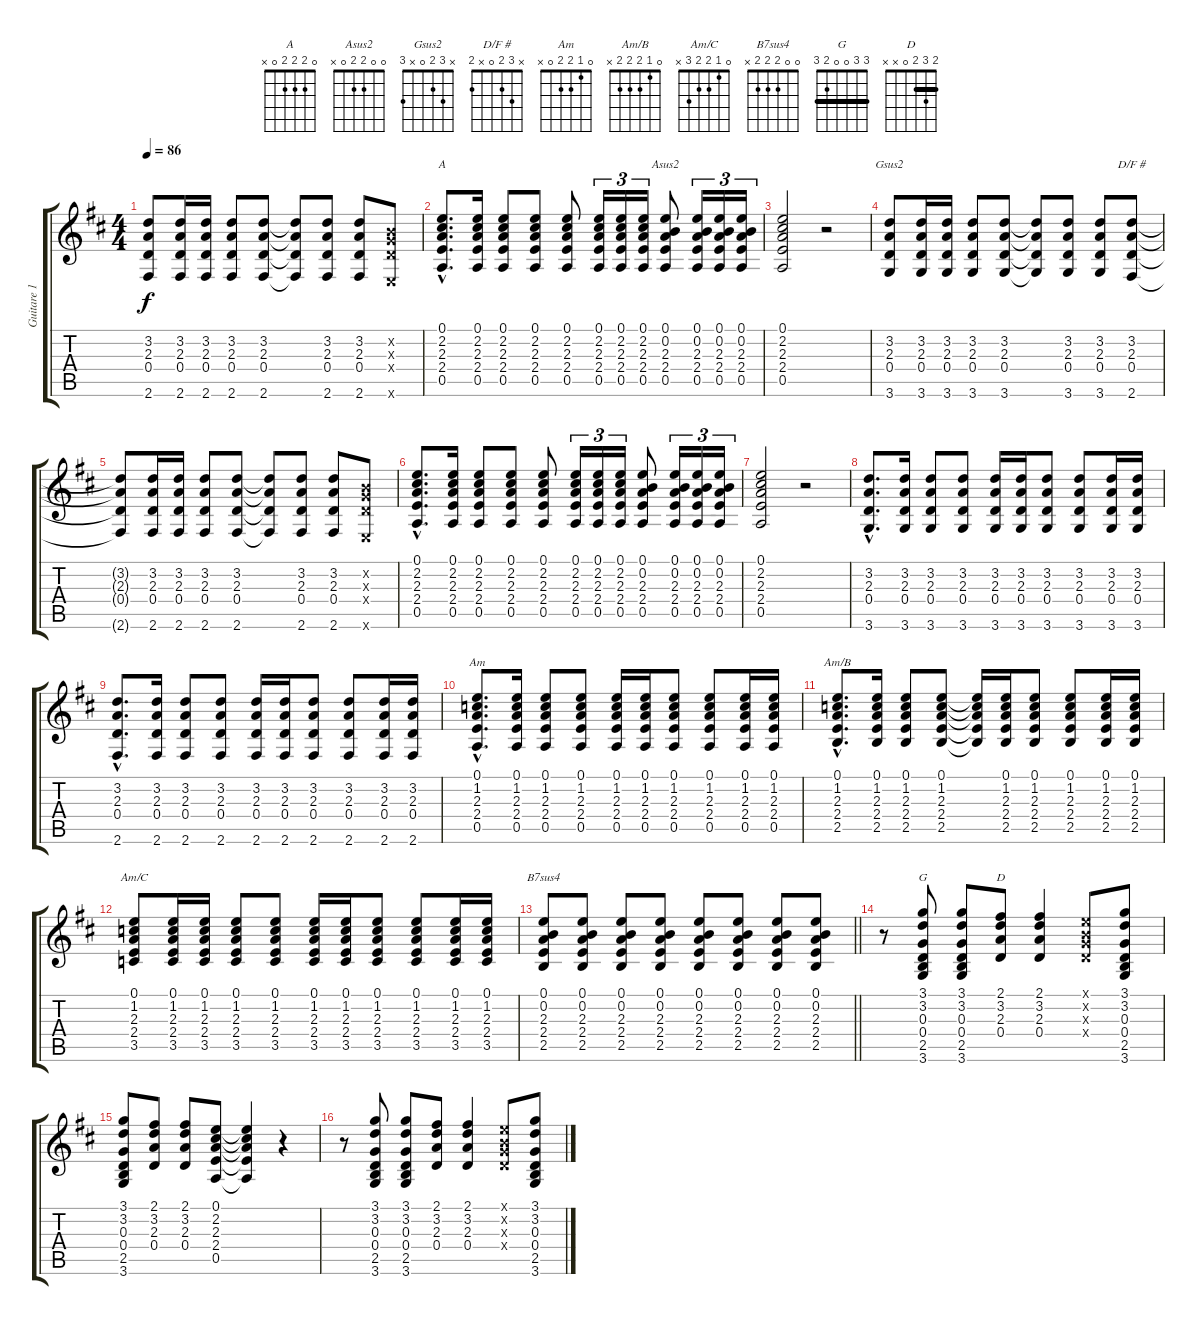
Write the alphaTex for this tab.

\track ("Guitare 1 / 12 cordes" "Guitare 1 ") {instrument acousticguitarsteel}
\staff {score tabs}
\tuning (E4 B3 G3 D3 A2 E2) {hide}
\chord ("A" 0 2 2 2 0 x)
\chord ("Asus2" 0 0 2 2 0 x)
\chord ("Gsus2" x 3 2 0 x 3)
\chord ("D/F #" x 3 2 0 x 2)
\chord ("Am" 0 1 2 2 0 x)
\chord ("Am/B" 0 1 2 2 2 x)
\chord ("Am/C" 0 1 2 2 3 x)
\chord ("B7sus4" 0 0 2 2 2 x)
\chord ("G" 3 3 0 0 2 3) {barre 3}
\chord ("D" 2 3 2 0 x x) {barre 2}
\ts (4 4)
\tempo 86
\clef g2
\ks d
(3.2{t} 2.3{t} 0.4{t} 2.6{t}).8{dy f} (3.2 2.3 0.4 2.6).16 (3.2 2.3 0.4 2.6).16 (3.2 2.3 0.4 2.6).8 (3.2 2.3 0.4 2.6).8 (3.2{t} 2.3{t} 0.4{t} 2.6{t}).8 (3.2 2.3 0.4 2.6).8 (3.2 2.3 0.4 2.6).8 (0.2{x} 0.3{x} 0.4{x} 0.6{x}).8 |
(0.1{hac} 2.2{hac} 2.3{hac} 2.4{hac} 0.5{hac}).8{d ch "A"} (0.1 2.2 2.3 2.4 0.5).16 (0.1 2.2 2.3 2.4 0.5).8 (0.1 2.2 2.3 2.4 0.5).8 (0.1 2.2 2.3 2.4 0.5).8 (0.1 2.2 2.3 2.4 0.5).16{tu (3 2)} (0.1 2.2 2.3 2.4 0.5).16{tu (3 2)} (0.1 2.2 2.3 2.4 0.5).16{tu (3 2)} (0.1 0.2 2.3 2.4 0.5).8{ch "Asus2"} (0.1 0.2 2.3 2.4 0.5).16{tu (3 2)} (0.1 0.2 2.3 2.4 0.5).16{tu (3 2)} (0.1 0.2 2.3 2.4 0.5).16{tu (3 2)} |
(0.1 2.2 2.3 2.4 0.5).2 r.2 |
(3.2 2.3 0.4 3.6).8{ch "Gsus2"} (3.2 2.3 0.4 3.6).16 (3.2 2.3 0.4 3.6).16 (3.2 2.3 0.4 3.6).8 (3.2 2.3 0.4 3.6).8 (3.2{t} 2.3{t} 0.4{t} 3.6{t}).8 (3.2 2.3 0.4 3.6).8 (3.2 2.3 0.4 3.6).8 (3.2 2.3 0.4 2.6).8{ch "D/F #"} |
(3.2{t} 2.3{t} 0.4{t} 2.6{t}).8 (3.2 2.3 0.4 2.6).16 (3.2 2.3 0.4 2.6).16 (3.2 2.3 0.4 2.6).8 (3.2 2.3 0.4 2.6).8 (3.2{t} 2.3{t} 0.4{t} 2.6{t}).8 (3.2 2.3 0.4 2.6).8 (3.2 2.3 0.4 2.6).8 (0.2{x} 0.3{x} 0.4{x} 0.6{x}).8 |
(0.1{hac} 2.2{hac} 2.3{hac} 2.4{hac} 0.5{hac}).8{d} (0.1 2.2 2.3 2.4 0.5).16 (0.1 2.2 2.3 2.4 0.5).8 (0.1 2.2 2.3 2.4 0.5).8 (0.1 2.2 2.3 2.4 0.5).8 (0.1 2.2 2.3 2.4 0.5).16{tu (3 2)} (0.1 2.2 2.3 2.4 0.5).16{tu (3 2)} (0.1 2.2 2.3 2.4 0.5).16{tu (3 2)} (0.1 0.2 2.3 2.4 0.5).8 (0.1 0.2 2.3 2.4 0.5).16{tu (3 2)} (0.1 0.2 2.3 2.4 0.5).16{tu (3 2)} (0.1 0.2 2.3 2.4 0.5).16{tu (3 2)} |
(0.1 2.2 2.3 2.4 0.5).2 r.2 |
(3.2{hac} 2.3{hac} 0.4{hac} 3.6{hac}).8{d} (3.2 2.3 0.4 3.6).16 (3.2 2.3 0.4 3.6).8 (3.2 2.3 0.4 3.6).8 (3.2 2.3 0.4 3.6).16 (3.2 2.3 0.4 3.6).16 (3.2 2.3 0.4 3.6).8 (3.2 2.3 0.4 3.6).8 (3.2 2.3 0.4 3.6).16 (3.2 2.3 0.4 3.6).16 |
(3.2{hac} 2.3{hac} 0.4{hac} 2.6{hac}).8{d} (3.2 2.3 0.4 2.6).16 (3.2 2.3 0.4 2.6).8 (3.2 2.3 0.4 2.6).8 (3.2 2.3 0.4 2.6).16 (3.2 2.3 0.4 2.6).16 (3.2 2.3 0.4 2.6).8 (3.2 2.3 0.4 2.6).8 (3.2 2.3 0.4 2.6).16 (3.2 2.3 0.4 2.6).16 |
(0.1{hac} 1.2{hac} 2.3{hac} 2.4{hac} 0.5{hac}).8{d ch "Am"} (0.1 1.2 2.3 2.4 0.5).16 (0.1 1.2 2.3 2.4 0.5).8 (0.1 1.2 2.3 2.4 0.5).8 (0.1 1.2 2.3 2.4 0.5).16 (0.1 1.2 2.3 2.4 0.5).16 (0.1 1.2 2.3 2.4 0.5).8 (0.1 1.2 2.3 2.4 0.5).8 (0.1 1.2 2.3 2.4 0.5).16 (0.1 1.2 2.3 2.4 0.5).16 |
(0.1{hac} 1.2{hac} 2.3{hac} 2.4{hac} 2.5{hac}).8{d ch "Am/B"} (0.1 1.2 2.3 2.4 2.5).16 (0.1 1.2 2.3 2.4 2.5).8 (0.1 1.2 2.3 2.4 2.5).8 (0.1{t} 1.2{t} 2.3{t} 2.4{t} 2.5{t}).16 (0.1 1.2 2.3 2.4 2.5).16 (0.1 1.2 2.3 2.4 2.5).8 (0.1 1.2 2.3 2.4 2.5).8 (0.1 1.2 2.3 2.4 2.5).16 (0.1 1.2 2.3 2.4 2.5).16 |
(0.1 1.2 2.3 2.4 3.5).8{ch "Am/C"} (0.1 1.2 2.3 2.4 3.5).16 (0.1 1.2 2.3 2.4 3.5).16 (0.1 1.2 2.3 2.4 3.5).8 (0.1 1.2 2.3 2.4 3.5).8 (0.1 1.2 2.3 2.4 3.5).16 (0.1 1.2 2.3 2.4 3.5).16 (0.1 1.2 2.3 2.4 3.5).8 (0.1 1.2 2.3 2.4 3.5).8 (0.1 1.2 2.3 2.4 3.5).16 (0.1 1.2 2.3 2.4 3.5).16 |
\barLineRight lightlight
(0.1 0.2 2.3 2.4 2.5).8{ch "B7sus4"} (0.1 0.2 2.3 2.4 2.5).8 (0.1 0.2 2.3 2.4 2.5).8 (0.1 0.2 2.3 2.4 2.5).8 (0.1 0.2 2.3 2.4 2.5).8 (0.1 0.2 2.3 2.4 2.5).8 (0.1 0.2 2.3 2.4 2.5).8 (0.1 0.2 2.3 2.4 2.5).8 |
r.8 (3.1 3.2 0.3 0.4 2.5 3.6).8{ch "G"} (3.1 3.2 0.3 0.4 2.5 3.6).8 (2.1 3.2 2.3 0.4).8{ch "D"} (2.1 3.2 2.3 0.4).4 (0.1{x} 0.2{x} 0.3{x} 0.4{x}).8 (3.1 3.2 0.3 0.4 2.5 3.6).8 |
(3.1 3.2 0.3 0.4 2.5 3.6).8 (2.1 3.2 2.3 0.4).8 (2.1 3.2 2.3 0.4).8 (0.1 2.2 2.3 2.4 0.5).8 (0.1{t} 2.2{t} 2.3{t} 2.4{t} 0.5{t}).4 r.4 |
r.8 (3.1 3.2 0.3 0.4 2.5 3.6).8 (3.1 3.2 0.3 0.4 2.5 3.6).8 (2.1 3.2 2.3 0.4).8 (2.1 3.2 2.3 0.4).4 (0.1{x} 0.2{x} 0.3{x} 0.4{x}).8 (3.1 3.2 0.3 0.4 2.5 3.6).8
